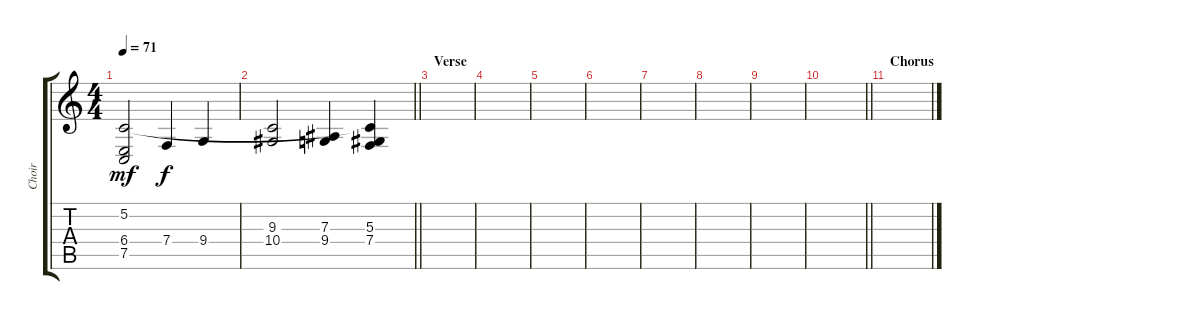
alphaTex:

\track ("Choir" "Choir") {instrument choiraahs}
\staff {score tabs}
\tuning (C4 G3 Eb3 Bb2 F2 C2) {hide}
\ts (4 4)
\tempo 71
\clef g2
\ks c
(5.2 6.4 7.5).2{dy mf} 7.4.4{dy f} 9.4.4 |
\barLineRight lightlight
(9.3 10.4).2 (7.3 9.4).4 (5.2{t} 5.3 7.4).4 |
\section ("" "Verse")
|
|
|
|
|
|
|
\barLineRight lightlight
|
\section ("" "Chorus")
